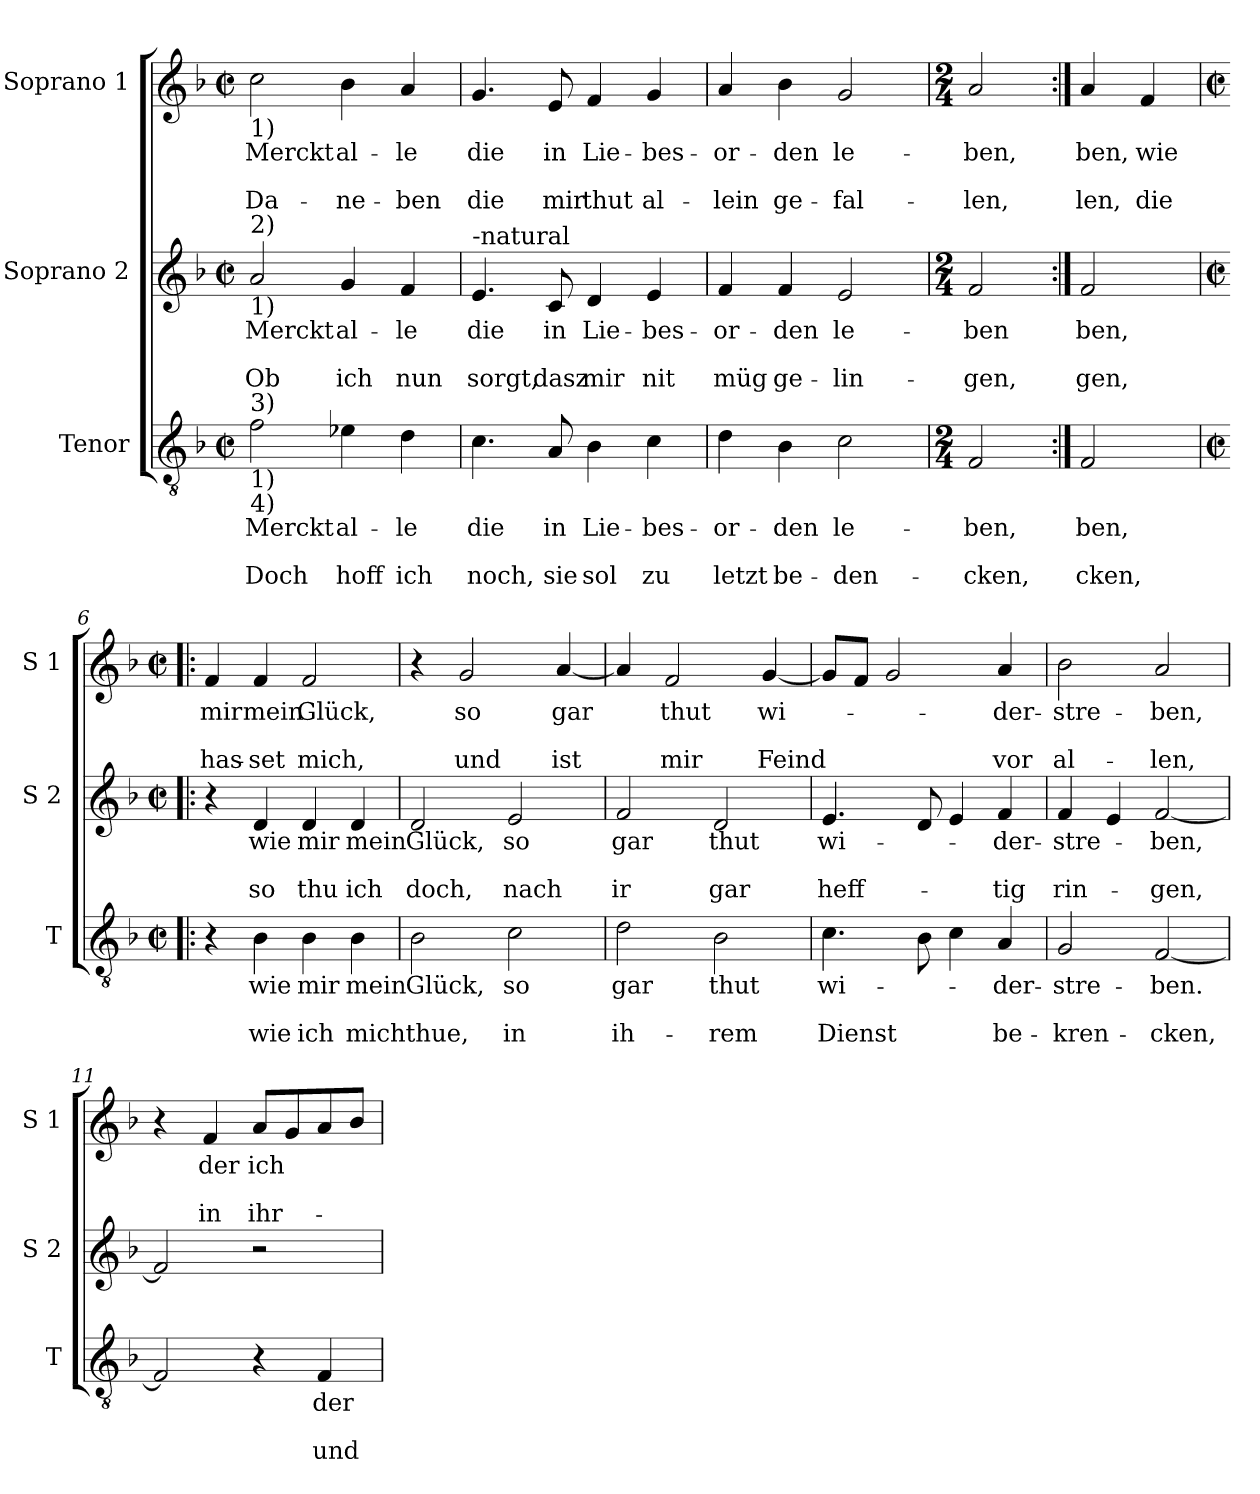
**kern	**text	**text	**text	**kern	**text	**text	**text	**kern	**text	**text	**text
*part3	*part3	*part3	*part3	*part2	*part2	*part2	*part2	*part1	*part1	*part1	*part1
*staff3	*staff3	*staff3	*staff3	*staff2	*staff2	*staff2	*staff2	*staff1	*staff1	*staff1	*staff1
*I"Tenor	*	*	*	*I"Soprano 2	*	*	*	*I"Soprano 1	*	*	*
*I'T	*	*	*	*I'S 2	*	*	*	*I'S 1	*	*	*
*clefGv2	*	*	*	*clefG2	*	*	*	*clefG2	*	*	*
*k[b-]	*	*	*	*k[b-]	*	*	*	*k[b-]	*	*	*
*F:	*	*	*	*F:	*	*	*	*F:	*	*	*
*M2/2	*	*	*	*M2/2	*	*	*	*M2/2	*	*	*
*met(c|)	*	*	*	*met(c|)	*	*	*	*met(c|)	*	*	*
=1	=1	=1	=1	=1	=1	=1	=1	=1	=1	=1	=1
!	!	!	!	!	!	!	!	!LO:TX:b:t=1)	!	!	!
!	!	!	!	!LO:TX:a:t=2)	!	!	!	!	!	!	!
!	!	!	!	!LO:TX:b:t=1)	!	!	!	!	!	!	!
!LO:TX:a:t=3)	!	!	!	!	!	!	!	!	!	!	!
!LO:TX:b:t=1)	!	!	!	!	!	!	!	!	!	!	!
!LO:TX:b:t=4)	!	!	!	!	!	!	!	!	!	!	!
!	!LO:LY:b	!	!LO:LY:b	!	!LO:LY:b	!	!LO:LY:b	!	!LO:LY:b	!	!LO:LY:b
2f\	Merckt	.	Doch	2a/	Merckt	.	Ob	2cc\	Merckt	.	Da-
!	!LO:LY:b	!	!LO:LY:b	!	!LO:LY:b	!	!LO:LY:b	!	!LO:LY:b	!	!LO:LY:b
4e-X\	al-	.	hoff	4g/	al-	.	ich	4b-\	al-	.	-ne-
!	!LO:LY:b	!	!LO:LY:b	!	!LO:LY:b	!	!LO:LY:b	!	!LO:LY:b	!	!LO:LY:b
4d\	-le	.	ich	4f/	-le	.	nun	4a/	-le	.	-ben
=2	=2	=2	=2	=2	=2	=2	=2	=2	=2	=2	=2
!	!	!	!	!LO:TX:a:t=-natural	!	!	!	!	!	!	!
!	!LO:LY:b	!	!LO:LY:b	!	!LO:LY:b	!	!LO:LY:b	!	!LO:LY:b	!	!LO:LY:b
4.c\	die	.	noch,	4.e/	die	.	sorgt,	4.g/	die	.	die
!	!LO:LY:b	!	!LO:LY:b	!	!LO:LY:b	!	!LO:LY:b	!	!LO:LY:b	!	!LO:LY:b
8A/	in	.	sie	8c/	in	.	dasz	8e/	in	.	mir
!	!LO:LY:b	!	!LO:LY:b	!	!LO:LY:b	!	!LO:LY:b	!	!LO:LY:b	!	!LO:LY:b
4B-\	Lie-	.	sol	4d/	Lie-	.	mir	4f/	Lie-	.	thut
!	!LO:LY:b	!	!LO:LY:b	!	!LO:LY:b	!	!LO:LY:b	!	!LO:LY:b	!	!LO:LY:b
4c\	-bes-	.	zu	4e/	-bes-	.	nit	4g/	-bes-	.	al-
=3	=3	=3	=3	=3	=3	=3	=3	=3	=3	=3	=3
!	!LO:LY:b	!	!LO:LY:b	!	!LO:LY:b	!	!LO:LY:b	!	!LO:LY:b	!	!LO:LY:b
4d\	-or-	.	letzt	4f/	-or-	.	müg	4a/	-or-	.	-lein
!	!LO:LY:b	!	!LO:LY:b	!	!LO:LY:b	!	!LO:LY:b	!	!LO:LY:b	!	!LO:LY:b
4B-\	-den	.	be-	4f/	-den	.	ge-	4b-\	-den	.	ge-
!	!LO:LY:b	!	!LO:LY:b	!	!LO:LY:b	!	!LO:LY:b	!	!LO:LY:b	!	!LO:LY:b
2c\	le-	.	-den-	2e/	le-	.	-lin-	2g/	le-	.	-fal-
=4	=4	=4	=4	=4	=4	=4	=4	=4	=4	=4	=4
*M2/4	*	*	*	*M2/4	*	*	*	*M2/4	*	*	*
!	!LO:LY:b	!	!LO:LY:b	!	!LO:LY:b	!	!LO:LY:b	!	!LO:LY:b	!	!LO:LY:b
2F/	-ben,	.	-cken,	2f/	-ben	.	-gen,	2a/	-ben,	.	-len,
=5:|!	=5:|!	=5:|!	=5:|!	=5:|!	=5:|!	=5:|!	=5:|!	=5:|!	=5:|!	=5:|!	=5:|!
!	!LO:LY:b	!	!LO:LY:b	!	!LO:LY:b	!	!LO:LY:b	!	!LO:LY:b	!	!LO:LY:b
2F/	ben,	.	cken,	2f/	ben,	.	gen,	4a/	ben,	.	len,
!	!	!	!	!	!	!	!	!	!LO:LY:b	!	!LO:LY:b
.	.	.	.	.	.	.	.	4f/	wie	.	die
!!LO:LB:g=z
=6!|:	=6!|:	=6!|:	=6!|:	=6!|:	=6!|:	=6!|:	=6!|:	=6!|:	=6!|:	=6!|:	=6!|:
*M2/2	*	*	*	*M2/2	*	*	*	*M2/2	*	*	*
*met(c|)	*	*	*	*met(c|)	*	*	*	*met(c|)	*	*	*
!	!	!	!	!	!	!	!	!	!LO:LY:b	!	!LO:LY:b
4r	.	.	.	4r	.	.	.	4f/	mir	.	has-
!	!LO:LY:b	!	!LO:LY:b	!	!LO:LY:b	!	!LO:LY:b	!	!LO:LY:b	!	!LO:LY:b
4B-\	wie	.	wie	4d/	wie	.	so	4f/	mein	.	-set
!	!LO:LY:b	!	!LO:LY:b	!	!LO:LY:b	!	!LO:LY:b	!	!LO:LY:b	!	!LO:LY:b
4B-\	mir	.	ich	4d/	mir	.	thu	2f/	Glück,	.	mich,
!	!LO:LY:b	!	!LO:LY:b	!	!LO:LY:b	!	!LO:LY:b	!	!	!	!
4B-\	mein	.	mich	4d/	mein	.	ich	.	.	.	.
=7	=7	=7	=7	=7	=7	=7	=7	=7	=7	=7	=7
!	!LO:LY:b	!	!LO:LY:b	!	!LO:LY:b	!	!LO:LY:b	!	!	!	!
2B-\	Glück,	.	thue,	2d/	Glück,	.	doch,	4r	.	.	.
!	!	!	!	!	!	!	!	!	!LO:LY:b	!	!LO:LY:b
.	.	.	.	.	.	.	.	2g/	so	.	und
!	!LO:LY:b	!	!LO:LY:b	!	!LO:LY:b	!	!LO:LY:b	!	!	!	!
2c\	so	.	in	2e/	so	.	nach	.	.	.	.
!	!	!	!	!	!	!	!	!	!LO:LY:b	!	!LO:LY:b
.	.	.	.	.	.	.	.	[4a/	gar	.	ist
=8	=8	=8	=8	=8	=8	=8	=8	=8	=8	=8	=8
!	!LO:LY:b	!	!LO:LY:b	!	!LO:LY:b	!	!LO:LY:b	!	!	!	!
2d\	gar	.	ih-	2f/	gar	.	ir	4a/]	.	.	.
!	!	!	!	!	!	!	!	!	!LO:LY:b	!	!LO:LY:b
.	.	.	.	.	.	.	.	2f/	thut	.	mir
!	!LO:LY:b	!	!LO:LY:b	!	!LO:LY:b	!	!LO:LY:b	!	!	!	!
2B-\	thut	.	-rem	2d/	thut	.	gar	.	.	.	.
!	!	!	!	!	!	!	!	!	!LO:LY:b	!	!LO:LY:b
.	.	.	.	.	.	.	.	[4g/	wi-	.	Feind
=9	=9	=9	=9	=9	=9	=9	=9	=9	=9	=9	=9
!	!LO:LY:b	!	!LO:LY:b	!	!LO:LY:b	!	!LO:LY:b	!	!	!	!
4.c\	wi-	.	Dienst	4.e/	wi-	.	heff-	8g/L]	.	.	.
.	.	.	.	.	.	.	.	8f/J	.	.	.
.	.	.	.	.	.	.	.	2g/	.	.	.
8B-\	.	.	.	8d/	.	.	.	.	.	.	.
4c\	.	.	.	4e/	.	.	.	.	.	.	.
!	!LO:LY:b	!	!LO:LY:b	!	!LO:LY:b	!	!LO:LY:b	!	!LO:LY:b	!	!LO:LY:b
4A/	-der-	.	be-	4f/	-der-	.	-tig	4a/	-der-	.	vor
=10	=10	=10	=10	=10	=10	=10	=10	=10	=10	=10	=10
!	!LO:LY:b	!	!LO:LY:b	!	!LO:LY:b	!	!LO:LY:b	!	!LO:LY:b	!	!LO:LY:b
2G/	-stre-	.	-kren-	4f/	-stre-	.	rin-	2b-\	-stre-	.	al-
.	.	.	.	4e/	.	.	.	.	.	.	.
!	!LO:LY:b	!	!LO:LY:b	!	!LO:LY:b	!	!LO:LY:b	!	!LO:LY:b	!	!LO:LY:b
[2F/	-ben.	.	-cken,	[2f/	-ben,	.	-gen,	2a/	-ben,	.	-len,
!!LO:PB:g=z
=11	=11	=11	=11	=11	=11	=11	=11	=11	=11	=11	=11
2F/]	.	.	.	2f/]	.	.	.	4r	.	.	.
!	!	!	!	!	!	!	!	!	!LO:LY:b	!	!LO:LY:b
.	.	.	.	.	.	.	.	4f/	der	.	in
!	!	!	!	!	!	!	!	!	!LO:LY:b	!	!LO:LY:b
4r	.	.	.	2r	.	.	.	8a/L	ich	.	ihr-
.	.	.	.	.	.	.	.	8g/	.	.	.
!	!LO:LY:b	!	!LO:LY:b	!	!	!	!	!	!	!	!
4F/	der	.	und	.	.	.	.	8a/	.	.	.
.	.	.	.	.	.	.	.	8b-/J	.	.	.
=	=	=	=	=	=	=	=	=	=	=	=
*-	*-	*-	*-	*-	*-	*-	*-	*-	*-	*-	*-
